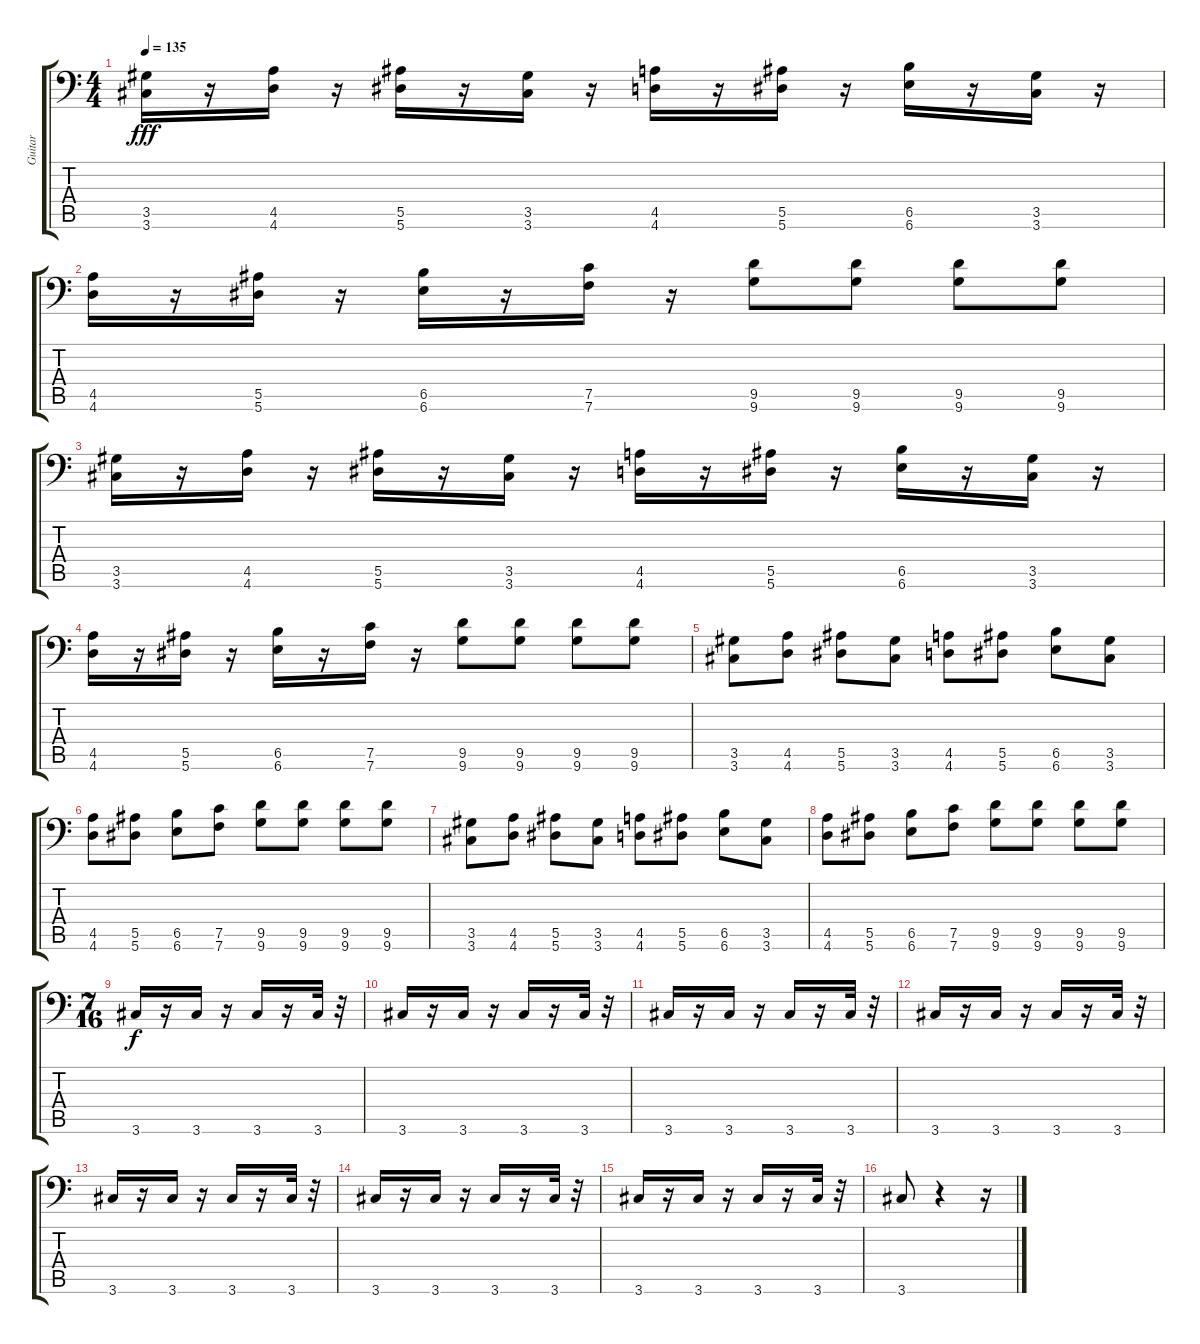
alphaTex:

\track ("Guitar" "Guitar") {instrument distortionguitar}
\staff {score tabs}
\tuning (C4 G3 Eb3 Bb2 F2 Bb1) {hide}
\ts (4 4)
\tempo 135
\clef f4
\ks c
(3.5 3.6).16{dy fff} r.16 (4.5 4.6).16 r.16 (5.5 5.6).16 r.16 (3.5 3.6).16 r.16 (4.5 4.6).16 r.16 (5.5 5.6).16 r.16 (6.5 6.6).16 r.16 (3.5 3.6).16 r.16 |
(4.5 4.6).16 r.16 (5.5 5.6).16 r.16 (6.5 6.6).16 r.16 (7.5 7.6).16 r.16 (9.5 9.6).8 (9.5 9.6).8 (9.5 9.6).8 (9.5 9.6).8 |
(3.5 3.6).16 r.16 (4.5 4.6).16 r.16 (5.5 5.6).16 r.16 (3.5 3.6).16 r.16 (4.5 4.6).16 r.16 (5.5 5.6).16 r.16 (6.5 6.6).16 r.16 (3.5 3.6).16 r.16 |
(4.5 4.6).16 r.16 (5.5 5.6).16 r.16 (6.5 6.6).16 r.16 (7.5 7.6).16 r.16 (9.5 9.6).8 (9.5 9.6).8 (9.5 9.6).8 (9.5 9.6).8 |
(3.5 3.6).8 (4.5 4.6).8 (5.5 5.6).8 (3.5 3.6).8 (4.5 4.6).8 (5.5 5.6).8 (6.5 6.6).8 (3.5 3.6).8 |
(4.5 4.6).8 (5.5 5.6).8 (6.5 6.6).8 (7.5 7.6).8 (9.5 9.6).8 (9.5 9.6).8 (9.5 9.6).8 (9.5 9.6).8 |
(3.5 3.6).8 (4.5 4.6).8 (5.5 5.6).8 (3.5 3.6).8 (4.5 4.6).8 (5.5 5.6).8 (6.5 6.6).8 (3.5 3.6).8 |
(4.5 4.6).8 (5.5 5.6).8 (6.5 6.6).8 (7.5 7.6).8 (9.5 9.6).8 (9.5 9.6).8 (9.5 9.6).8 (9.5 9.6).8 |
\ts (7 16)
3.6.16{dy f} r.16 3.6.16 r.16 3.6.16 r.16 3.6.32 r.32 |
3.6.16 r.16 3.6.16 r.16 3.6.16 r.16 3.6.32 r.32 |
3.6.16 r.16 3.6.16 r.16 3.6.16 r.16 3.6.32 r.32 |
3.6.16 r.16 3.6.16 r.16 3.6.16 r.16 3.6.32 r.32 |
3.6.16 r.16 3.6.16 r.16 3.6.16 r.16 3.6.32 r.32 |
3.6.16 r.16 3.6.16 r.16 3.6.16 r.16 3.6.32 r.32 |
3.6.16 r.16 3.6.16 r.16 3.6.16 r.16 3.6.32 r.32 |
3.6.8 r.4 r.16
